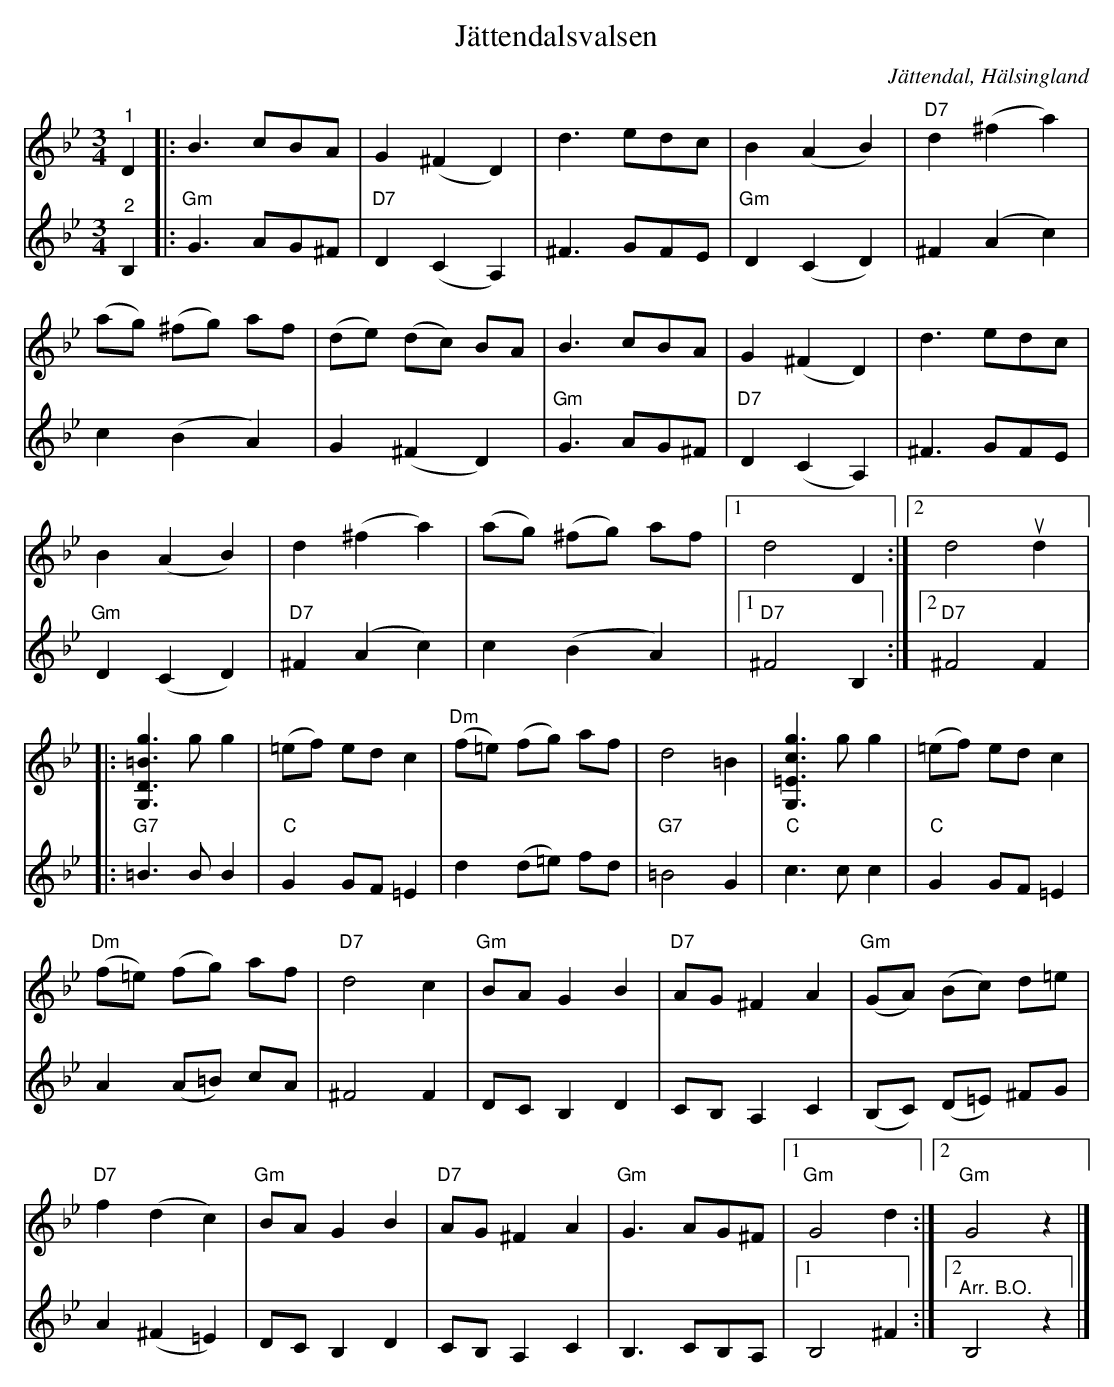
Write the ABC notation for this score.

X:1
T:Jättendalsvalsen
O:Jättendal, Hälsingland
L:1/8
M:3/4
K:Gm
V:1
"^1" D2 |: B3 cBA | G2 (^F2 D2) | d3 edc | B2 (A2 B2) |"D7" d2 (^f2 a2) |
(ag) (^fg) af | (de) (dc) BA | B3 cBA | G2 (^F2 D2) | d3 edc |
B2 (A2 B2) | d2 (^f2 a2) | (ag) (^fg) af |1 d4 D2 :|2 d4u d2 |:
[G,D=Bg]3 g g2 | (=ef) ed c2 |"Dm" (f=e) (fg) af | d4 =B2 | [G,=Ecg]3 g g2 | (=ef) ed c2 |
"Dm" (f=e) (fg) af |"D7" d4 c2 |"Gm" BA G2 B2 |"D7" AG ^F2 A2 | "Gm" (GA) (Bc) d=e |
"D7" f2 (d2 c2) |"Gm" BA G2 B2 |"D7" AG ^F2 A2 |"Gm" G3 AG^F |1 "Gm" G4 d2 :|2"Gm" G4 z2 |]
V:2
"^2" B,2 |:"Gm" G3 AG^F |"D7" D2 (C2 A,2) | ^F3 GFE |"Gm" D2 (C2 D2) | ^F2 (A2 c2) |
c2 (B2 A2) | G2 (^F2 D2) |"Gm" G3 AG^F |"D7" D2 (C2 A,2) | ^F3 GFE |
"Gm" D2 (C2 D2) | "D7" ^F2 (A2 c2) | c2 (B2 A2) |1"D7" ^F4 B,2 :|2"D7" ^F4 F2 |:
"G7" =B3 B B2 |"C" G2 GF =E2 | d2 (d=e) fd |"G7" =B4 G2 |"C" c3 c c2 |"C" G2 GF =E2 |
A2 (A=B) cA | ^F4 F2 | DC B,2 D2 | CB, A,2 C2 | (B,C) (D=E) ^FG | A2 (^F2 =E2) |
DC B,2 D2 | CB, A,2 C2 | B,3 CB,A, |1 B,4 ^F2 :|2 "^Arr. B.O." B,4 z2 |]
